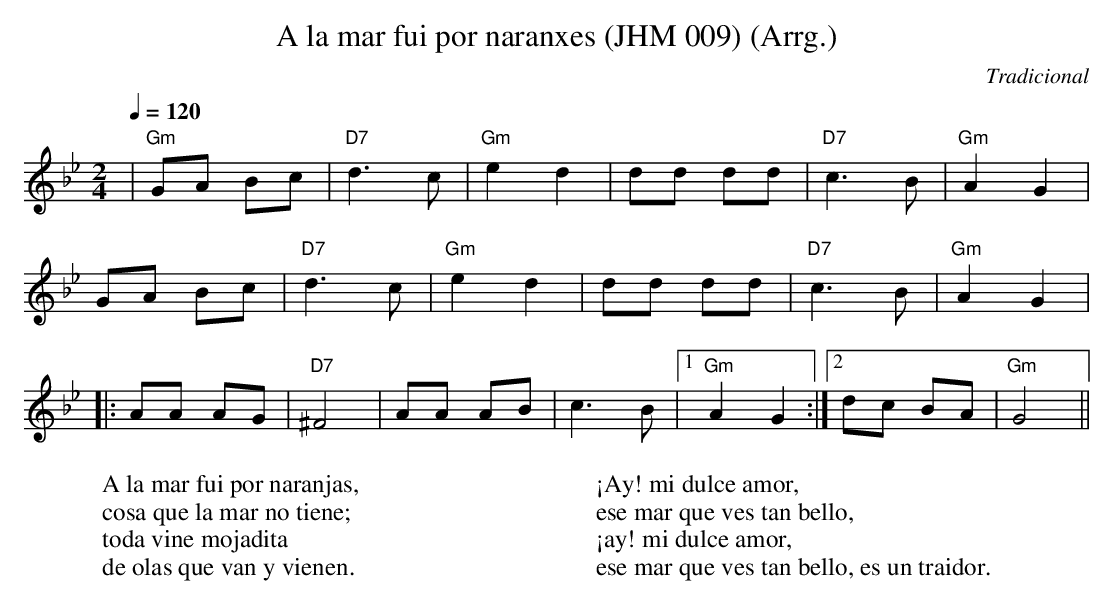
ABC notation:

X:1
T:A la mar fui por naranxes (JHM 009) (Arrg.)
C:Tradicional
M:2/4
L:1/8
Q:1/4=120
K:Gm
|"Gm"GA Bc|"D7"d3 c|"Gm"e2 d2|dd dd|"D7"c3 B|"Gm"A2 G2|
GA Bc|"D7"d3 c|"Gm"e2 d2|dd dd|"D7"c3 B|"Gm"A2 G2|
|: AA AG|"D7"^F4|AA AB|c3 B|[1 "Gm"A2 G2 :|[2 dc BA|"Gm"G4||
W:A la mar fui por naranjas,
W:cosa que la mar no tiene;
W:toda vine mojadita
W:de olas que van y vienen.
W:
W:¡Ay! mi dulce amor,
W:ese mar que ves tan bello,
W:¡ay! mi dulce amor,
W:ese mar que ves tan bello, es un traidor.
W:
